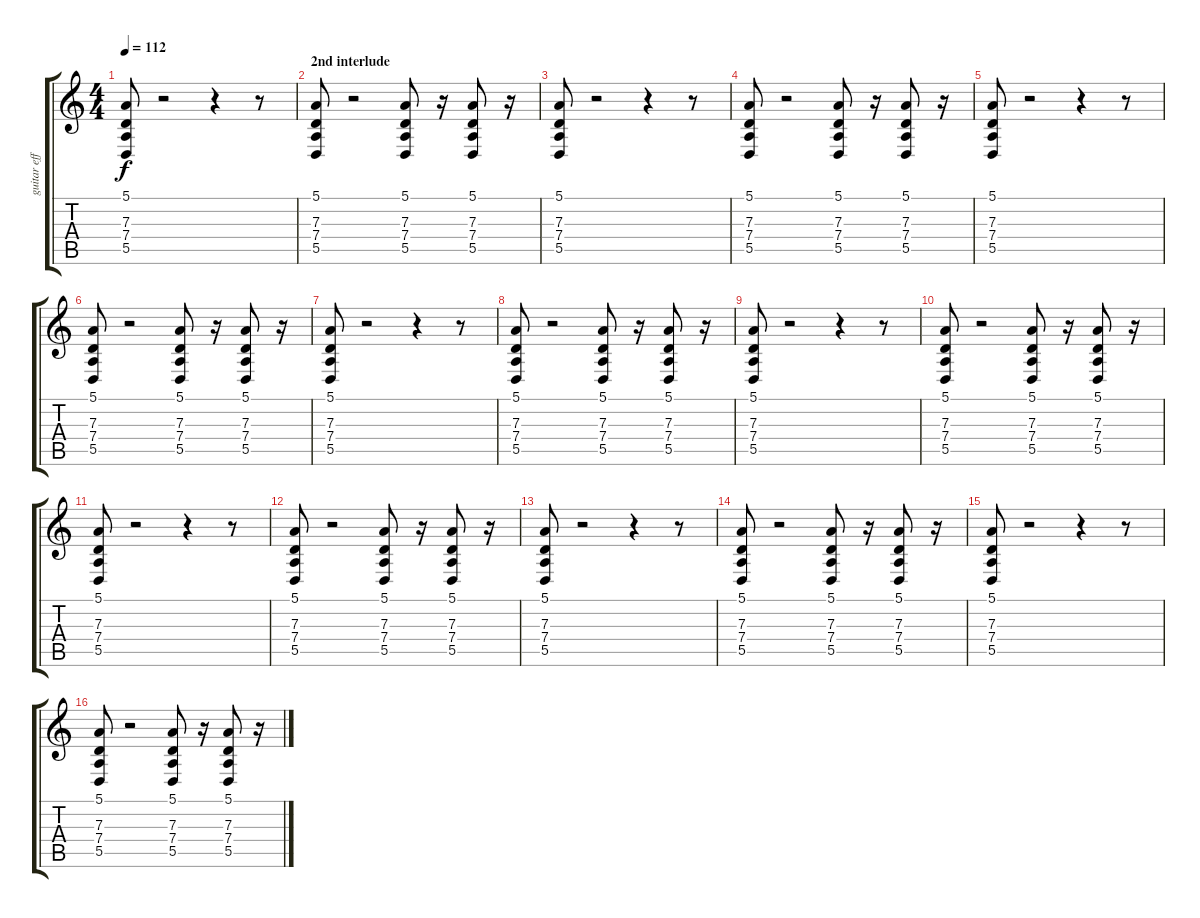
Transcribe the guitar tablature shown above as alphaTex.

\track ("guitar effect" "guitar eff") {instrument lead1square}
\staff {score tabs}
\tuning (E4 B3 G3 D3 A2 E2) {hide}
\ts (4 4)
\tempo 112
\clef g2
\ks c
(5.1 7.3 7.4 5.5).8{dy f} r.2 r.4 r.8 |
\section ("" "2nd interlude")
(5.1 7.3 7.4 5.5).8 r.2 (5.1 7.3 7.4 5.5).8 r.16 (5.1 7.3 7.4 5.5).8 r.16 |
(5.1 7.3 7.4 5.5).8 r.2 r.4 r.8 |
(5.1 7.3 7.4 5.5).8 r.2 (5.1 7.3 7.4 5.5).8 r.16 (5.1 7.3 7.4 5.5).8 r.16 |
(5.1 7.3 7.4 5.5).8 r.2 r.4 r.8 |
(5.1 7.3 7.4 5.5).8 r.2 (5.1 7.3 7.4 5.5).8 r.16 (5.1 7.3 7.4 5.5).8 r.16 |
(5.1 7.3 7.4 5.5).8 r.2 r.4 r.8 |
(5.1 7.3 7.4 5.5).8 r.2 (5.1 7.3 7.4 5.5).8 r.16 (5.1 7.3 7.4 5.5).8 r.16 |
(5.1 7.3 7.4 5.5).8 r.2 r.4 r.8 |
(5.1 7.3 7.4 5.5).8 r.2 (5.1 7.3 7.4 5.5).8 r.16 (5.1 7.3 7.4 5.5).8 r.16 |
(5.1 7.3 7.4 5.5).8 r.2 r.4 r.8 |
(5.1 7.3 7.4 5.5).8 r.2 (5.1 7.3 7.4 5.5).8 r.16 (5.1 7.3 7.4 5.5).8 r.16 |
(5.1 7.3 7.4 5.5).8 r.2 r.4 r.8 |
(5.1 7.3 7.4 5.5).8 r.2 (5.1 7.3 7.4 5.5).8 r.16 (5.1 7.3 7.4 5.5).8 r.16 |
(5.1 7.3 7.4 5.5).8 r.2 r.4 r.8 |
(5.1 7.3 7.4 5.5).8 r.2 (5.1 7.3 7.4 5.5).8 r.16 (5.1 7.3 7.4 5.5).8 r.16
